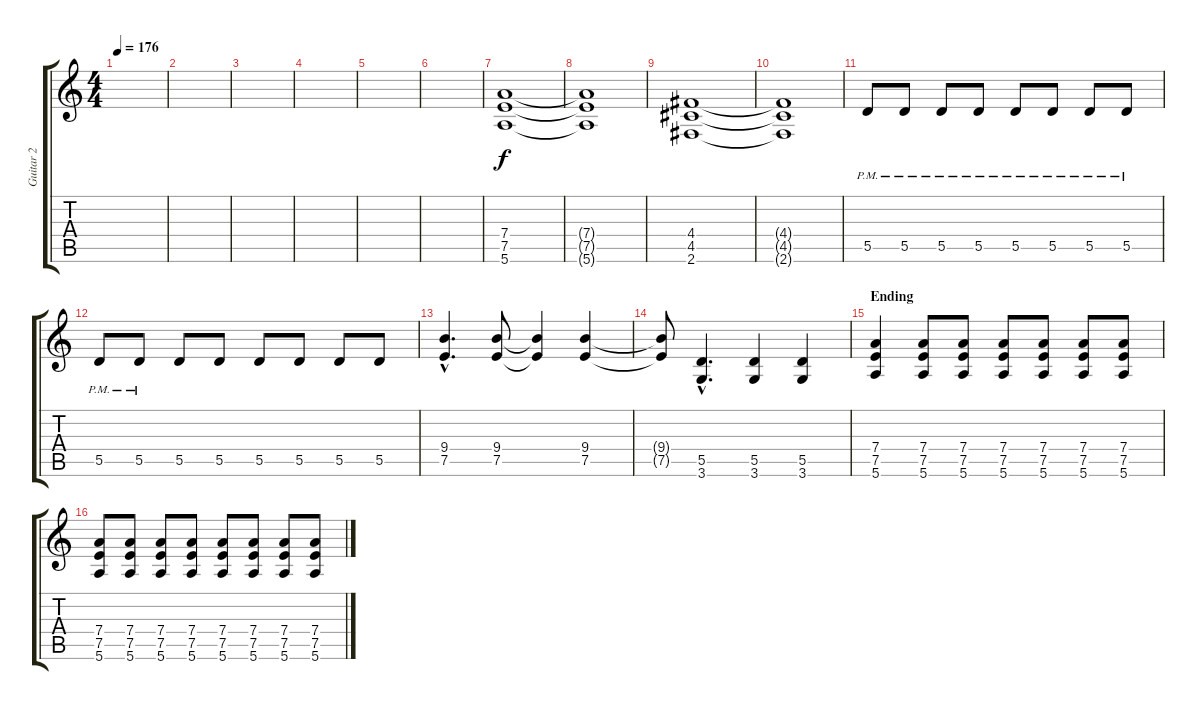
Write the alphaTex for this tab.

\track ("Guitar 2" "Guitar 2") {instrument distortionguitar}
\staff {score tabs}
\tuning (E4 B3 G3 D3 A2 E2) {hide}
\ts (4 4)
\tempo 176
\clef g2
\ks c
|
|
|
|
|
|
(7.4 7.5 5.6).1 |
(7.4{t} 7.5{t} 5.6{t}).1 |
(4.4 4.5 2.6).1 |
(4.4{t} 4.5{t} 2.6{t}).1 |
5.5{pm}.8 5.5{pm}.8 5.5{pm}.8 5.5{pm}.8 5.5{pm}.8 5.5{pm}.8 5.5{pm}.8 5.5{pm}.8 |
5.5{pm}.8 5.5{pm}.8 5.5.8 5.5.8 5.5.8 5.5.8 5.5.8 5.5.8 |
(9.4{hac} 7.5{hac}).4{d} (9.4 7.5).8 (9.4{t} 7.5{t}).4 (9.4 7.5).4 |
(9.4{t} 7.5{t}).8 (5.5{hac} 3.6{hac}).4{d} (5.5 3.6).4 (5.5 3.6).4 |
\section ("" "Ending")
(7.4 7.5 5.6).4 (7.4 7.5 5.6).8 (7.4 7.5 5.6).8 (7.4 7.5 5.6).8 (7.4 7.5 5.6).8 (7.4 7.5 5.6).8 (7.4 7.5 5.6).8 |
(7.4 7.5 5.6).8 (7.4 7.5 5.6).8 (7.4 7.5 5.6).8 (7.4 7.5 5.6).8 (7.4 7.5 5.6).8 (7.4 7.5 5.6).8 (7.4 7.5 5.6).8 (7.4 7.5 5.6).8
